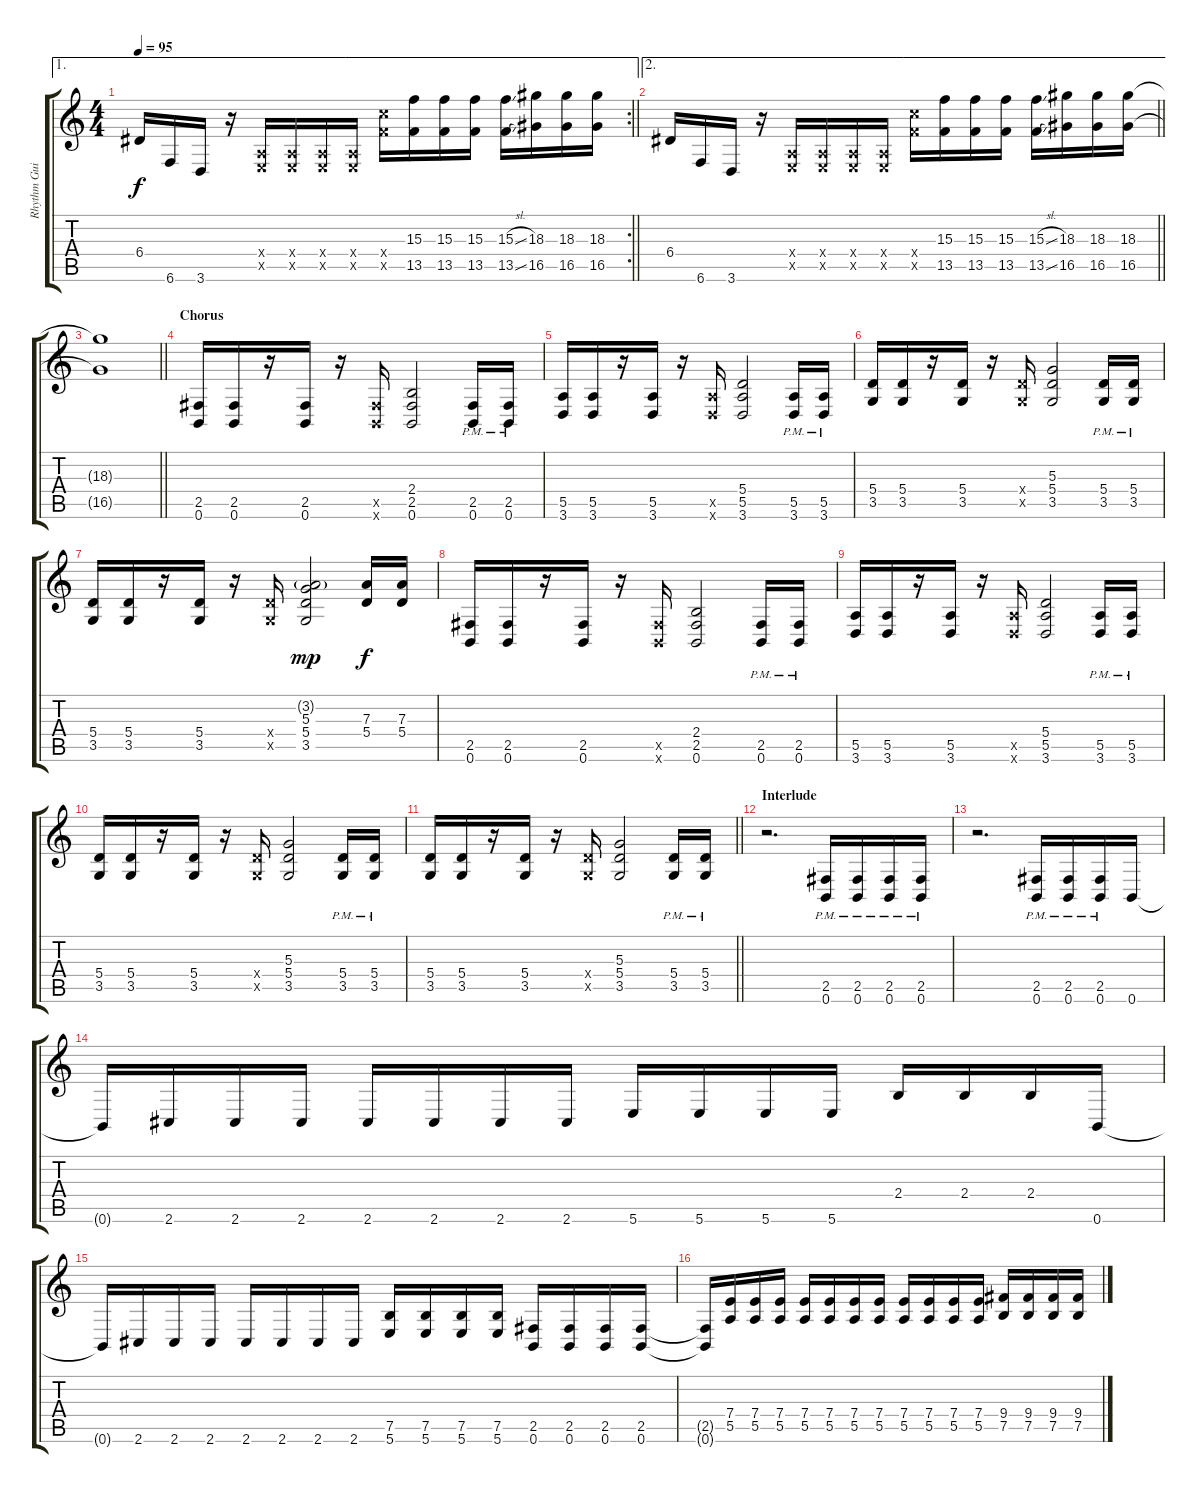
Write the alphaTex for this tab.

\track ("Rhythm Guitar (Right)" "Rhythm Gui") {instrument distortionguitar}
\staff {score tabs}
\tuning (B3 Gb3 D3 A2 E2 B1) {hide}
\ae 1
\rc 2
\ts (4 4)
\tempo 95
\clef g2
\barLineRight lightlight
\ks c
6.4.16{dy f} 6.6.16 3.6.16 r.16 (0.4{x} 0.5{x}).16 (0.4{x} 0.5{x}).16 (0.4{x} 0.5{x}).16 (0.4{x} 0.5{x}).16 (15.4{x} 13.5{x}).16 (15.3 13.5).16 (15.3 13.5).16 (15.3 13.5).16 (15.3{sl} 13.5{sl}).16 (18.3 16.5).16 (18.3 16.5).16 (18.3 16.5).16 |
\ae 2
\barLineRight lightlight
6.4.16 6.6.16 3.6.16 r.16 (0.4{x} 0.5{x}).16 (0.4{x} 0.5{x}).16 (0.4{x} 0.5{x}).16 (0.4{x} 0.5{x}).16 (15.4{x} 13.5{x}).16 (15.3 13.5).16 (15.3 13.5).16 (15.3 13.5).16 (15.3{sl} 13.5{sl}).16 (18.3 16.5).16 (18.3 16.5).16 (18.3 16.5).16 |
\barLineRight lightlight
(18.3{t} 16.5{t}).1 |
\section ("" "Chorus")
(2.5 0.6).16 (2.5 0.6).16 r.16 (2.5 0.6).16 r.16 (2.5{x} 0.6{x}).16 (2.4 2.5 0.6).2 (2.5{pm} 0.6{pm}).16 (2.5{pm} 0.6{pm}).16 |
(5.5 3.6).16 (5.5 3.6).16 r.16 (5.5 3.6).16 r.16 (5.5{x} 3.6{x}).16 (5.4 5.5 3.6).2 (5.5{pm} 3.6{pm}).16 (5.5{pm} 3.6{pm}).16 |
(5.4 3.5).16 (5.4 3.5).16 r.16 (5.4 3.5).16 r.16 (5.4{x} 3.5{x}).16 (5.3 5.4 3.5).2 (5.4{pm} 3.5{pm}).16 (5.4{pm} 3.5{pm}).16 |
(5.4 3.5).16 (5.4 3.5).16 r.16 (5.4 3.5).16 r.16 (5.4{x} 3.5{x}).16 (3.2{g} 5.3 5.4 3.5).2{dy mp} (7.3 5.4).16{dy f} (7.3 5.4).16 |
(2.5 0.6).16 (2.5 0.6).16 r.16 (2.5 0.6).16 r.16 (2.5{x} 0.6{x}).16 (2.4 2.5 0.6).2 (2.5{pm} 0.6{pm}).16 (2.5{pm} 0.6{pm}).16 |
(5.5 3.6).16 (5.5 3.6).16 r.16 (5.5 3.6).16 r.16 (5.5{x} 3.6{x}).16 (5.4 5.5 3.6).2 (5.5{pm} 3.6{pm}).16 (5.5{pm} 3.6{pm}).16 |
(5.4 3.5).16 (5.4 3.5).16 r.16 (5.4 3.5).16 r.16 (5.4{x} 3.5{x}).16 (5.3 5.4 3.5).2 (5.4{pm} 3.5{pm}).16 (5.4{pm} 3.5{pm}).16 |
\barLineRight lightlight
(5.4 3.5).16 (5.4 3.5).16 r.16 (5.4 3.5).16 r.16 (5.4{x} 3.5{x}).16 (5.3 5.4 3.5).2 (5.4{pm} 3.5{pm}).16 (5.4{pm} 3.5{pm}).16 |
\section ("" "Interlude")
r.2{d volume 16} (2.5{pm} 0.6).16 (2.5{pm} 0.6).16 (2.5{pm} 0.6).16 (2.5{pm} 0.6).16 |
r.2{d} (2.5{pm} 0.6).16 (2.5{pm} 0.6).16 (2.5{pm} 0.6).16 0.6.16{volume 13} |
0.6{t}.16 2.6.16 2.6.16 2.6.16 2.6.16 2.6.16 2.6.16 2.6.16 5.6.16 5.6.16 5.6.16 5.6.16 2.4.16 2.4.16 2.4.16 0.6.16 |
0.6{t}.16 2.6.16 2.6.16 2.6.16 2.6.16 2.6.16 2.6.16 2.6.16 (7.5 5.6).16 (7.5 5.6).16 (7.5 5.6).16 (7.5 5.6).16 (2.5 0.6).16 (2.5 0.6).16 (2.5 0.6).16 (2.5 0.6).16 |
(2.5{t} 0.6{t}).16 (7.4 5.5).16 (7.4 5.5).16 (7.4 5.5).16 (7.4 5.5).16 (7.4 5.5).16 (7.4 5.5).16 (7.4 5.5).16 (7.4 5.5).16 (7.4 5.5).16 (7.4 5.5).16 (7.4 5.5).16 (9.4 7.5).16 (9.4 7.5).16 (9.4 7.5).16 (9.4 7.5).16
